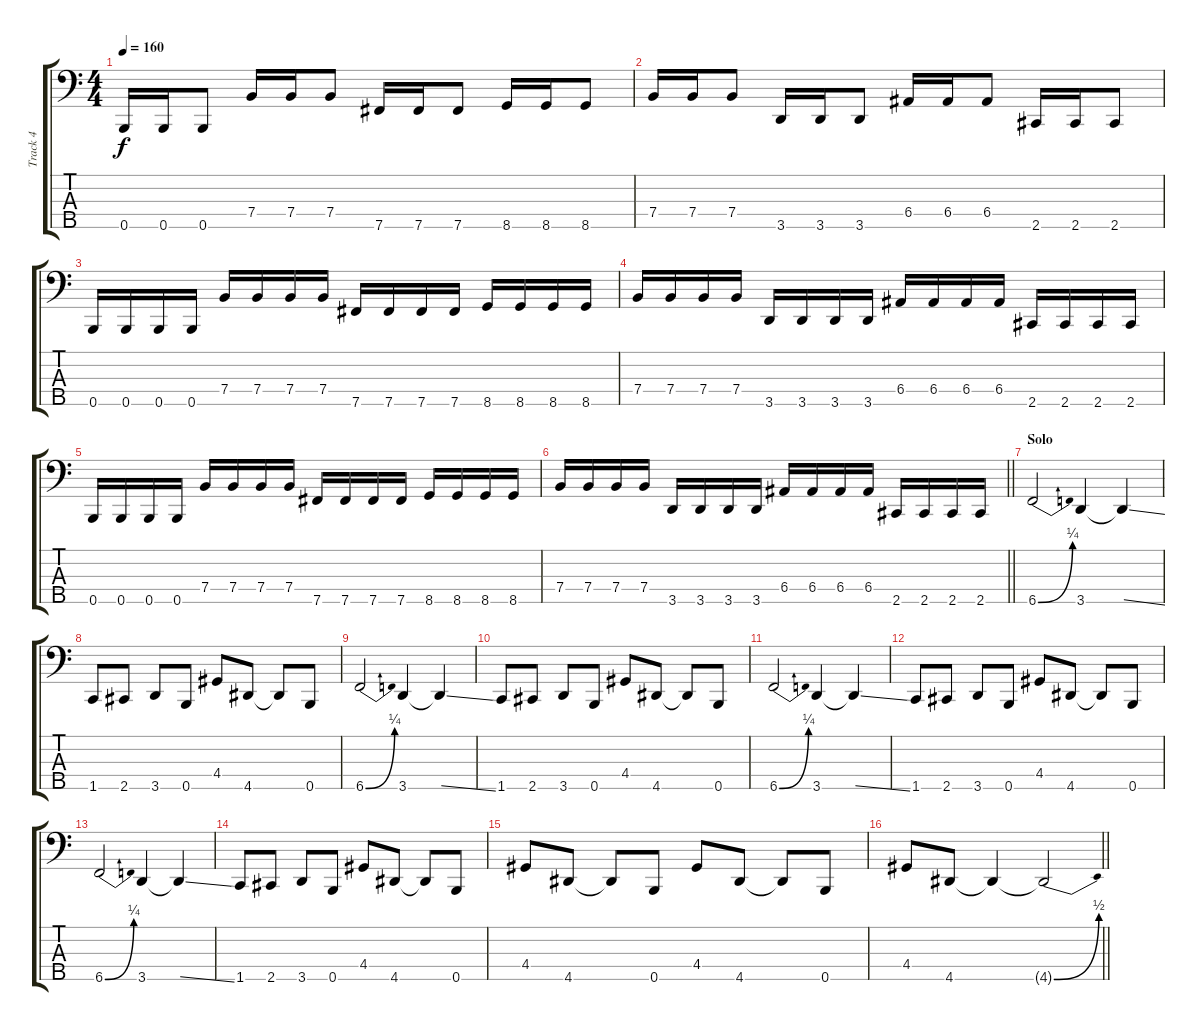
\track ("Track 4" "Track 4") {instrument electricbassfinger}
\staff {score tabs}
\tuning (G2 D2 A1 E1 B0) {hide}
\ts (4 4)
\tempo 160
\clef f4
\ks c
0.5.16{dy f} 0.5.16 0.5.8 7.4.16 7.4.16 7.4.8 7.5.16 7.5.16 7.5.8 8.5.16 8.5.16 8.5.8 |
7.4.16 7.4.16 7.4.8 3.5.16 3.5.16 3.5.8 6.4.16 6.4.16 6.4.8 2.5.16 2.5.16 2.5.8 |
0.5.16 0.5.16 0.5.16 0.5.16 7.4.16 7.4.16 7.4.16 7.4.16 7.5.16 7.5.16 7.5.16 7.5.16 8.5.16 8.5.16 8.5.16 8.5.16 |
7.4.16 7.4.16 7.4.16 7.4.16 3.5.16 3.5.16 3.5.16 3.5.16 6.4.16 6.4.16 6.4.16 6.4.16 2.5.16 2.5.16 2.5.16 2.5.16 |
0.5.16 0.5.16 0.5.16 0.5.16 7.4.16 7.4.16 7.4.16 7.4.16 7.5.16 7.5.16 7.5.16 7.5.16 8.5.16 8.5.16 8.5.16 8.5.16 |
\barLineRight lightlight
7.4.16 7.4.16 7.4.16 7.4.16 3.5.16 3.5.16 3.5.16 3.5.16 6.4.16 6.4.16 6.4.16 6.4.16 2.5.16 2.5.16 2.5.16 2.5.16 |
\section ("" "Solo")
6.5{be (bend 0 0 60 1)}.2 3.5.4 3.5{ss t}.4 |
1.5.8 2.5.8 3.5.8 0.5.8 4.4.8 4.5.8 4.5{t}.8 0.5.8 |
6.5{be (bend 0 0 60 1)}.2 3.5.4 3.5{ss t}.4 |
1.5.8 2.5.8 3.5.8 0.5.8 4.4.8 4.5.8 4.5{t}.8 0.5.8 |
6.5{be (bend 0 0 60 1)}.2 3.5.4 3.5{ss t}.4 |
1.5.8 2.5.8 3.5.8 0.5.8 4.4.8 4.5.8 4.5{t}.8 0.5.8 |
6.5{be (bend 0 0 60 1)}.2 3.5.4 3.5{ss t}.4 |
1.5.8 2.5.8 3.5.8 0.5.8 4.4.8 4.5.8 4.5{t}.8 0.5.8 |
4.4.8 4.5.8 4.5{t}.8 0.5.8 4.4.8 4.5.8 4.5{t}.8 0.5.8 |
\barLineRight lightlight
4.4.8 4.5.8 4.5{t}.4 4.5{be (bend 0 0 60 2) t}.2
